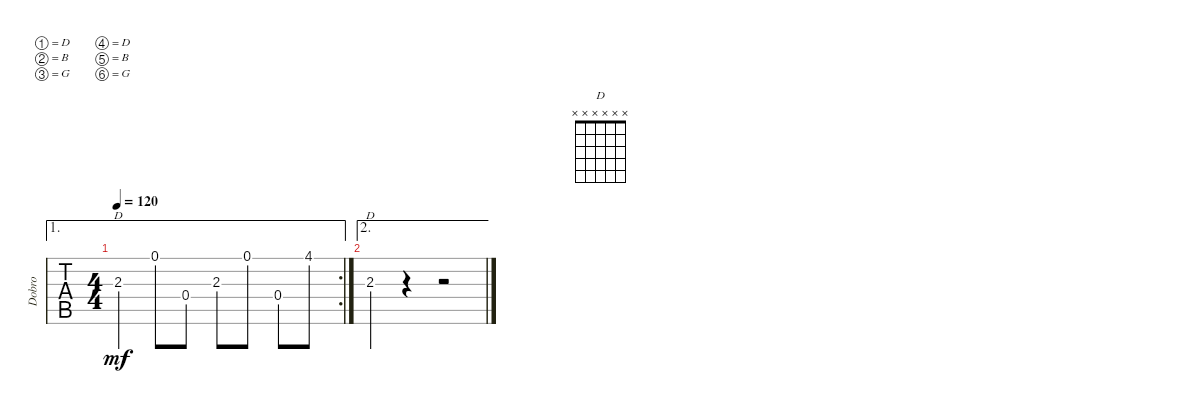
\defaultSystemsLayout 4
\bracketExtendMode groupsimilarinstruments
\singleTrackTrackNamePolicy allsystems
\multiTrackTrackNamePolicy allsystems
\otherSystemsTrackNameOrientation horizontal
\track ("Steel Guitar" "Dobro") {instrument acousticguitarsteel}
\staff {tabs}
\tuning (D4 B3 G3 D3 B2 G2)
\chord ("D" x x x x x x)
\ae 1
\rc 2
\ts (4 4)
\tempo 120
\clef g2
\ks c
2.3.4{ch "D" dy mf} 0.1.8 0.4.8 2.3.8 0.1.8 0.4.8 4.1.8 |
\ae 2
2.3.4{ch "D"} r.4 r.2
